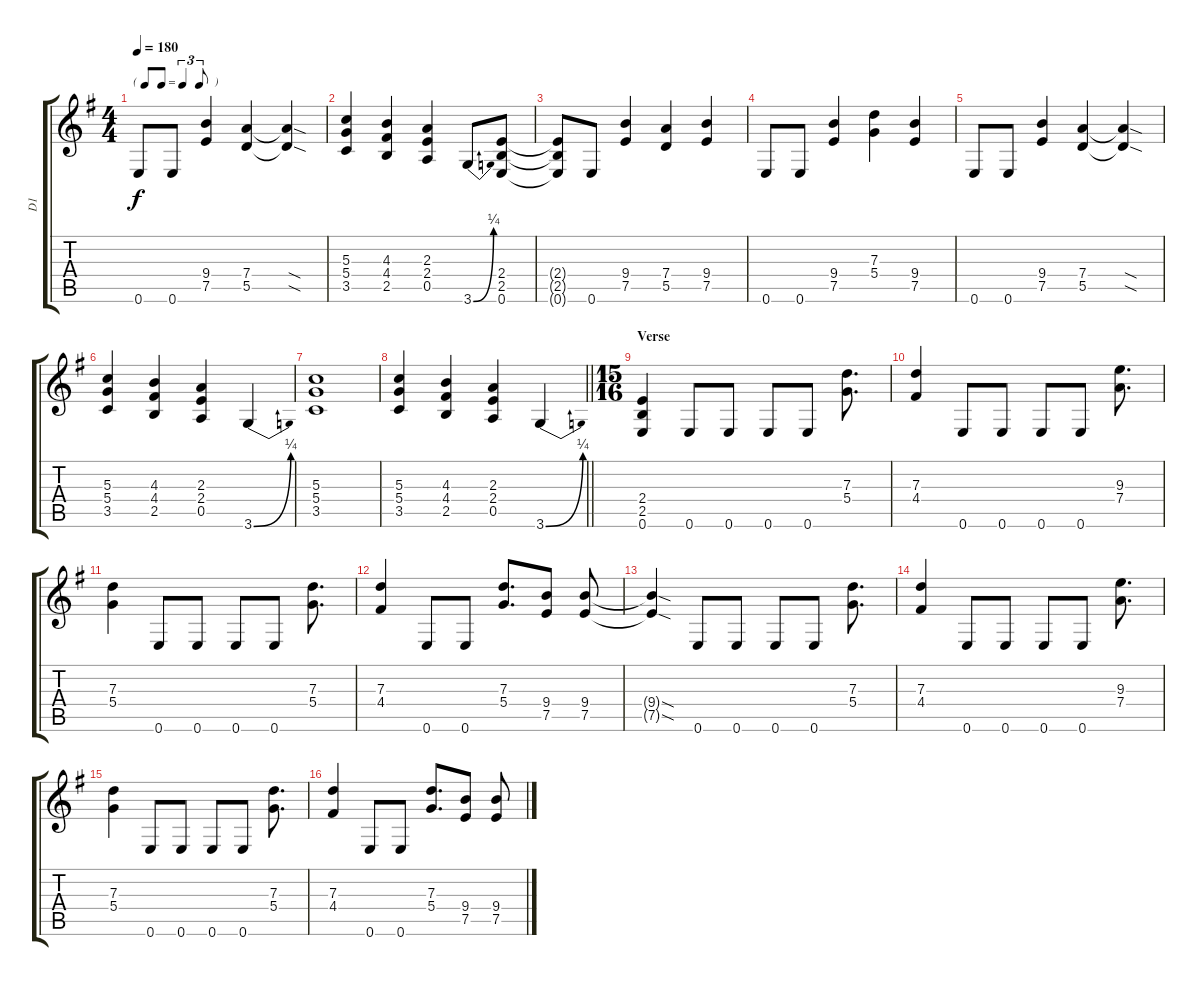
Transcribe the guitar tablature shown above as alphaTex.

\track ("D1" "D1") {instrument distortionguitar}
\staff {score tabs}
\tuning (E4 B3 G3 D3 A2 E2) {hide}
\ts (4 4)
\tf triplet8th
\tempo 180
\clef g2
\ks g
0.6.8{dy f} 0.6.8 (9.4 7.5).4 (7.4 5.5).4 (7.4{sod t} 5.5{sod t}).4 |
(5.3 5.4 3.5).4 (4.3 4.4 2.5).4 (2.3 2.4 0.5).4 3.6{be (bend 0 0 60 1)}.8 (2.4 2.5 0.6).8 |
(2.4{t} 2.5{t} 0.6{t}).8 0.6.8 (9.4 7.5).4 (7.4 5.5).4 (9.4 7.5).4 |
0.6.8 0.6.8 (9.4 7.5).4 (7.3 5.4).4 (9.4 7.5).4 |
0.6.8 0.6.8 (9.4 7.5).4 (7.4 5.5).4 (7.4{sod t} 5.5{sod t}).4 |
(5.3 5.4 3.5).4 (4.3 4.4 2.5).4 (2.3 2.4 0.5).4 3.6{be (bend 0 0 60 1)}.4 |
(5.3 5.4 3.5).1 |
\barLineRight lightlight
(5.3 5.4 3.5).4 (4.3 4.4 2.5).4 (2.3 2.4 0.5).4 3.6{be (bend 0 0 60 1)}.4 |
\ts (15 16)
\section ("" "Verse")
(2.4 2.5 0.6).4 0.6.8 0.6.8 0.6.8 0.6.8 (7.3 5.4).8{d} |
(7.3 4.4).4 0.6.8 0.6.8 0.6.8 0.6.8 (9.3 7.4).8{d} |
(7.3 5.4).4 0.6.8 0.6.8 0.6.8 0.6.8 (7.3 5.4).8{d} |
(7.3 4.4).4 0.6.8 0.6.8 (7.3 5.4).8{d} (9.4 7.5).8 (9.4 7.5).8 |
(9.4{sod t} 7.5{sod t}).4 0.6.8 0.6.8 0.6.8 0.6.8 (7.3 5.4).8{d} |
(7.3 4.4).4 0.6.8 0.6.8 0.6.8 0.6.8 (9.3 7.4).8{d} |
(7.3 5.4).4 0.6.8 0.6.8 0.6.8 0.6.8 (7.3 5.4).8{d} |
(7.3 4.4).4 0.6.8 0.6.8 (7.3 5.4).8{d} (9.4 7.5).8 (9.4 7.5).8
